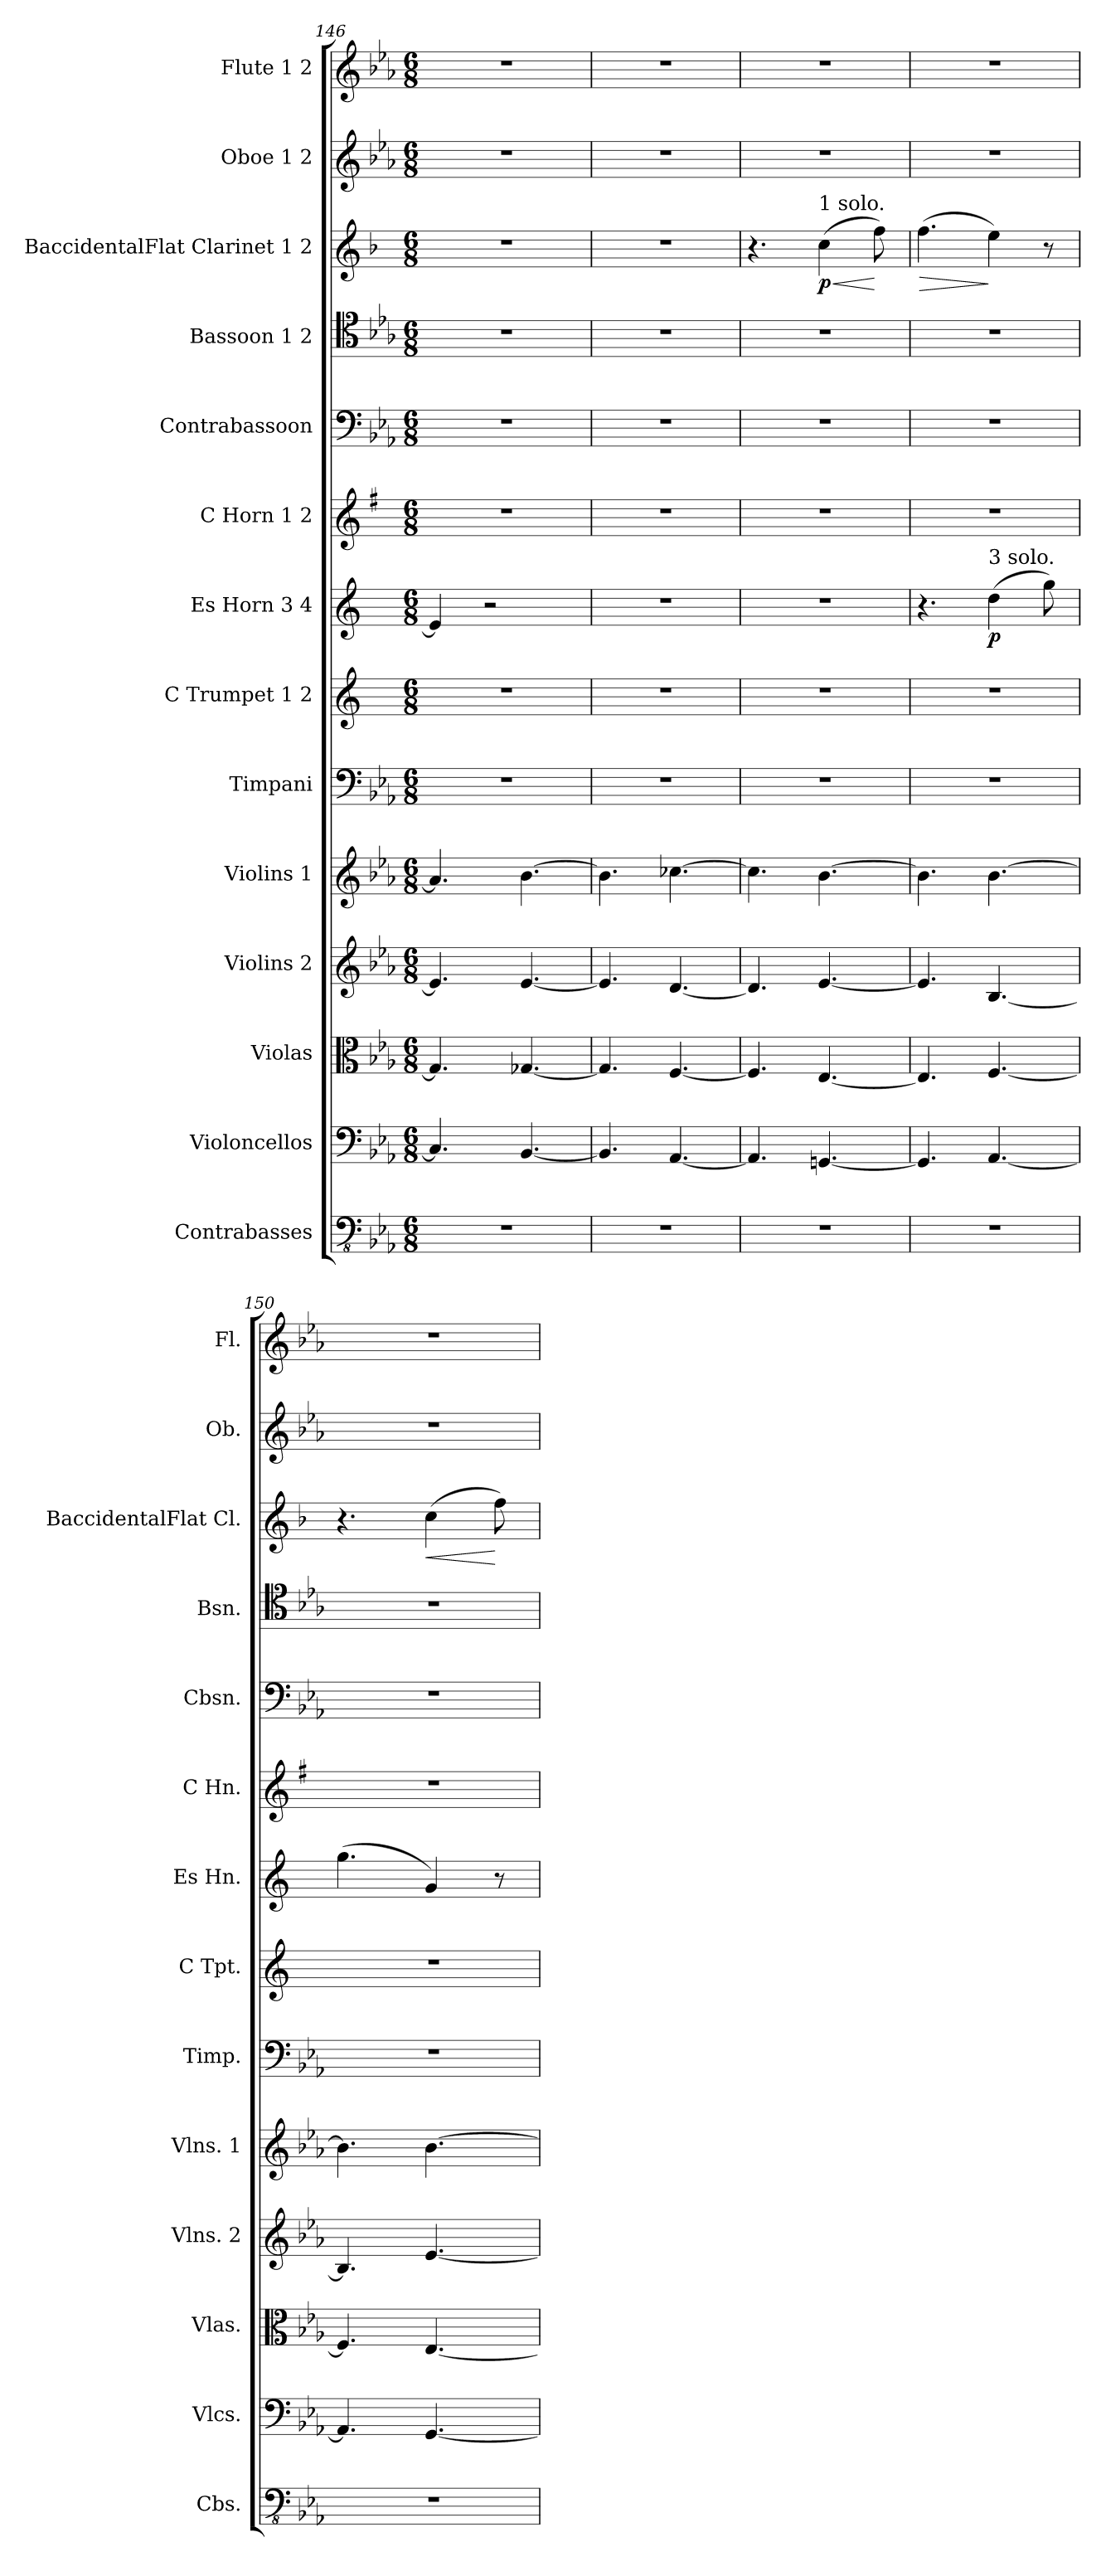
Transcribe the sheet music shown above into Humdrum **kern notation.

**kern	**kern	**kern	**kern	**kern	**kern	**kern	**kern	**dynam	**kern	**kern	**kern	**kern	**dynam	**kern	**kern
*part14	*part13	*part12	*part11	*part10	*part9	*part8	*part7	*part7	*part6	*part5	*part4	*part3	*part3	*part2	*part1
*staff14	*staff13	*staff12	*staff11	*staff10	*staff9	*staff8	*staff7	*staff7	*staff6	*staff5	*staff4	*staff3	*staff3	*staff2	*staff1
*I"Contrabasses	*I"Violoncellos	*I"Violas	*I"Violins 2	*I"Violins 1	*I"Timpani	*I"C Trumpet 1 2	*I"Es Horn 3 4	*	*I"C Horn 1 2	*I"Contrabassoon	*I"Bassoon 1 2	*I"BaccidentalFlat Clarinet 1 2	*	*I"Oboe 1 2	*I"Flute  1 2
*I'Cbs.	*I'Vlcs.	*I'Vlas.	*I'Vlns. 2	*I'Vlns. 1	*I'Timp.	*I'C Tpt.	*I'Es Hn.	*	*I'C Hn.	*I'Cbsn.	*I'Bsn.	*I'BaccidentalFlat Cl.	*	*I'Ob.	*I'Fl.
*clefFv4	*clefF4	*clefC3	*clefG2	*clefG2	*clefF4	*clefG2	*clefG2	*	*clefG2	*clefF4	*clefC4	*clefG2	*	*clefG2	*clefG2
*	*	*	*	*	*	*	*ITrd5c9	*	*ITrd4c7	*ITrd7c12	*	*ITrd1c2	*	*	*
*k[b-e-a-]	*k[b-e-a-]	*k[b-e-a-]	*k[b-e-a-]	*k[b-e-a-]	*k[b-e-a-]	*k[]	*k[b-e-a-]	*	*k[]	*k[b-e-a-]	*k[b-e-a-]	*k[b-e-a-]	*	*k[b-e-a-]	*k[b-e-a-]
*M6/8	*M6/8	*M6/8	*M6/8	*M6/8	*M6/8	*M6/8	*M6/8	*	*M6/8	*M6/8	*M6/8	*M6/8	*	*M6/8	*M6/8
=146	=146	=146	=146	=146	=146	=146	=146	=146	=146	=146	=146	=146	=146	=146	=146
2.r	4.C-/]	4.G-/]	4.e-/]	4.a/]	2.r	2.r	4G-/]	.	2.r	2.r	2.r	2.r	.	2.r	2.r
.	.	.	.	.	.	.	2r	.	.	.	.	.	.	.	.
.	[4.BB-/	[4.G-X/	[4.e-/	[4.b-\	.	.	.	.	.	.	.	.	.	.	.
=147	=147	=147	=147	=147	=147	=147	=147	=147	=147	=147	=147	=147	=147	=147	=147
2.r	4.BB-/]	4.G-/]	4.e-/]	4.b-\]	2.r	2.r	2.r	.	2.r	2.r	2.r	2.r	.	2.r	2.r
.	[4.AA-/	[4.F/	[4.d/	[4.cc-X\	.	.	.	.	.	.	.	.	.	.	.
=148	=148	=148	=148	=148	=148	=148	=148	=148	=148	=148	=148	=148	=148	=148	=148
2.r	4.AA-/]	4.F/]	4.d/]	4.cc-\]	2.r	2.r	2.r	.	2.r	2.r	2.r	4.r	.	2.r	2.r
!	!	!	!	!	!	!	!	!	!	!	!	!LO:TX:a:t=1 solo.	!	!	!
!	!	!	!	!	!	!	!	!	!	!	!	!	!LO:HP:b	!	!
!	!	!	!	!	!	!	!	!	!	!	!	!	!LO:DY:n=1:b	!	!
.	[4.GGn/	[4.E-/	[4.e-/	[4.b-\	.	.	.	.	.	.	.	(>4b-\	< p	.	.
.	.	.	.	.	.	.	.	.	.	.	.	8ee-\)	[	.	.
=149	=149	=149	=149	=149	=149	=149	=149	=149	=149	=149	=149	=149	=149	=149	=149
!	!	!	!	!	!	!	!	!	!	!	!	!	!LO:HP:b	!	!
2.r	4.GG/]	4.E-/]	4.e-/]	4.b-\]	2.r	2.r	4.r	.	2.r	2.r	2.r	(>4.ee-\	>	2.r	2.r
!	!	!	!	!	!	!	!LO:TX:a:t=3 solo.	!	!	!	!	!	!	!	!
!	!	!	!	!	!	!	!	!LO:DY:b	!	!	!	!	!	!	!
.	[4.AA-/	[4.F/	[4.B-/	[4.b-\	.	.	(>4f\	p	.	.	.	4dd\)	]	.	.
.	.	.	.	.	.	.	8b-\)	.	.	.	.	8r	.	.	.
=150	=150	=150	=150	=150	=150	=150	=150	=150	=150	=150	=150	=150	=150	=150	=150
2.r	4.AA-/]	4.F/]	4.B-/]	4.b-\]	2.r	2.r	(>4.b-\	.	2.r	2.r	2.r	4.r	.	2.r	2.r
!	!	!	!	!	!	!	!	!	!	!	!	!	!LO:HP:b	!	!
.	[4.GG/	[4.E-/	[4.e-/	[4.b-\	.	.	4B-/)	.	.	.	.	(>4b-\	<	.	.
.	.	.	.	.	.	.	8r	.	.	.	.	8ee-\)	[	.	.
=	=	=	=	=	=	=	=	=	=	=	=	=	=	=	=
*-	*-	*-	*-	*-	*-	*-	*-	*-	*-	*-	*-	*-	*-	*-	*-
